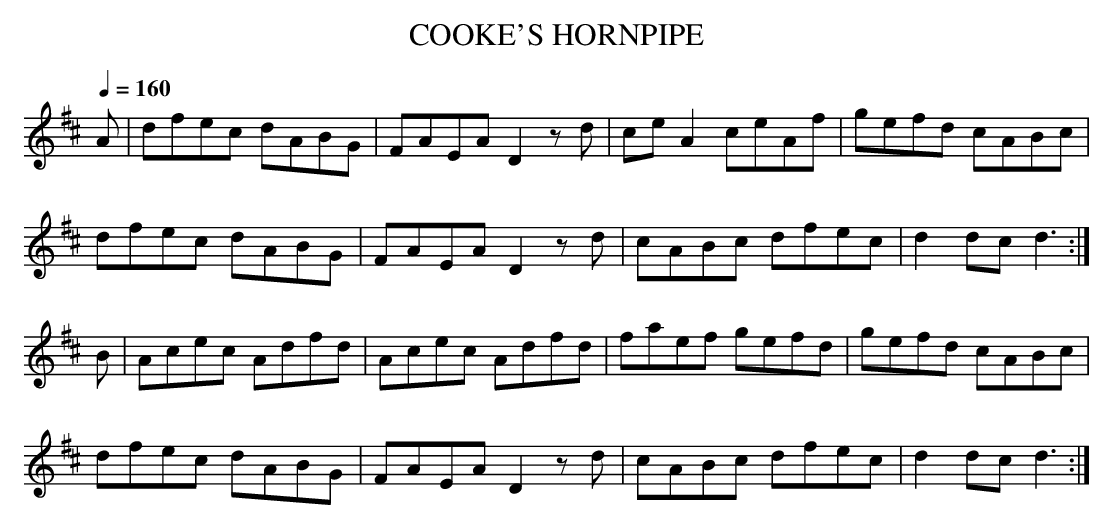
X:1
T:COOKE'S HORNPIPE
L:1/8
M:C!
Q:1/4=160
K:D
A|dfec dABG|FAEA D2zd|ceA2 ceAf|gefd cABc|
dfec dABG|FAEA D2zd|cABc dfec|d2dc d3 :|
B|Acec Adfd|Acec Adfd|faef gefd|gefd cABc|
dfec dABG|FAEA D2zd|cABc dfec|d2dc d3 :|
